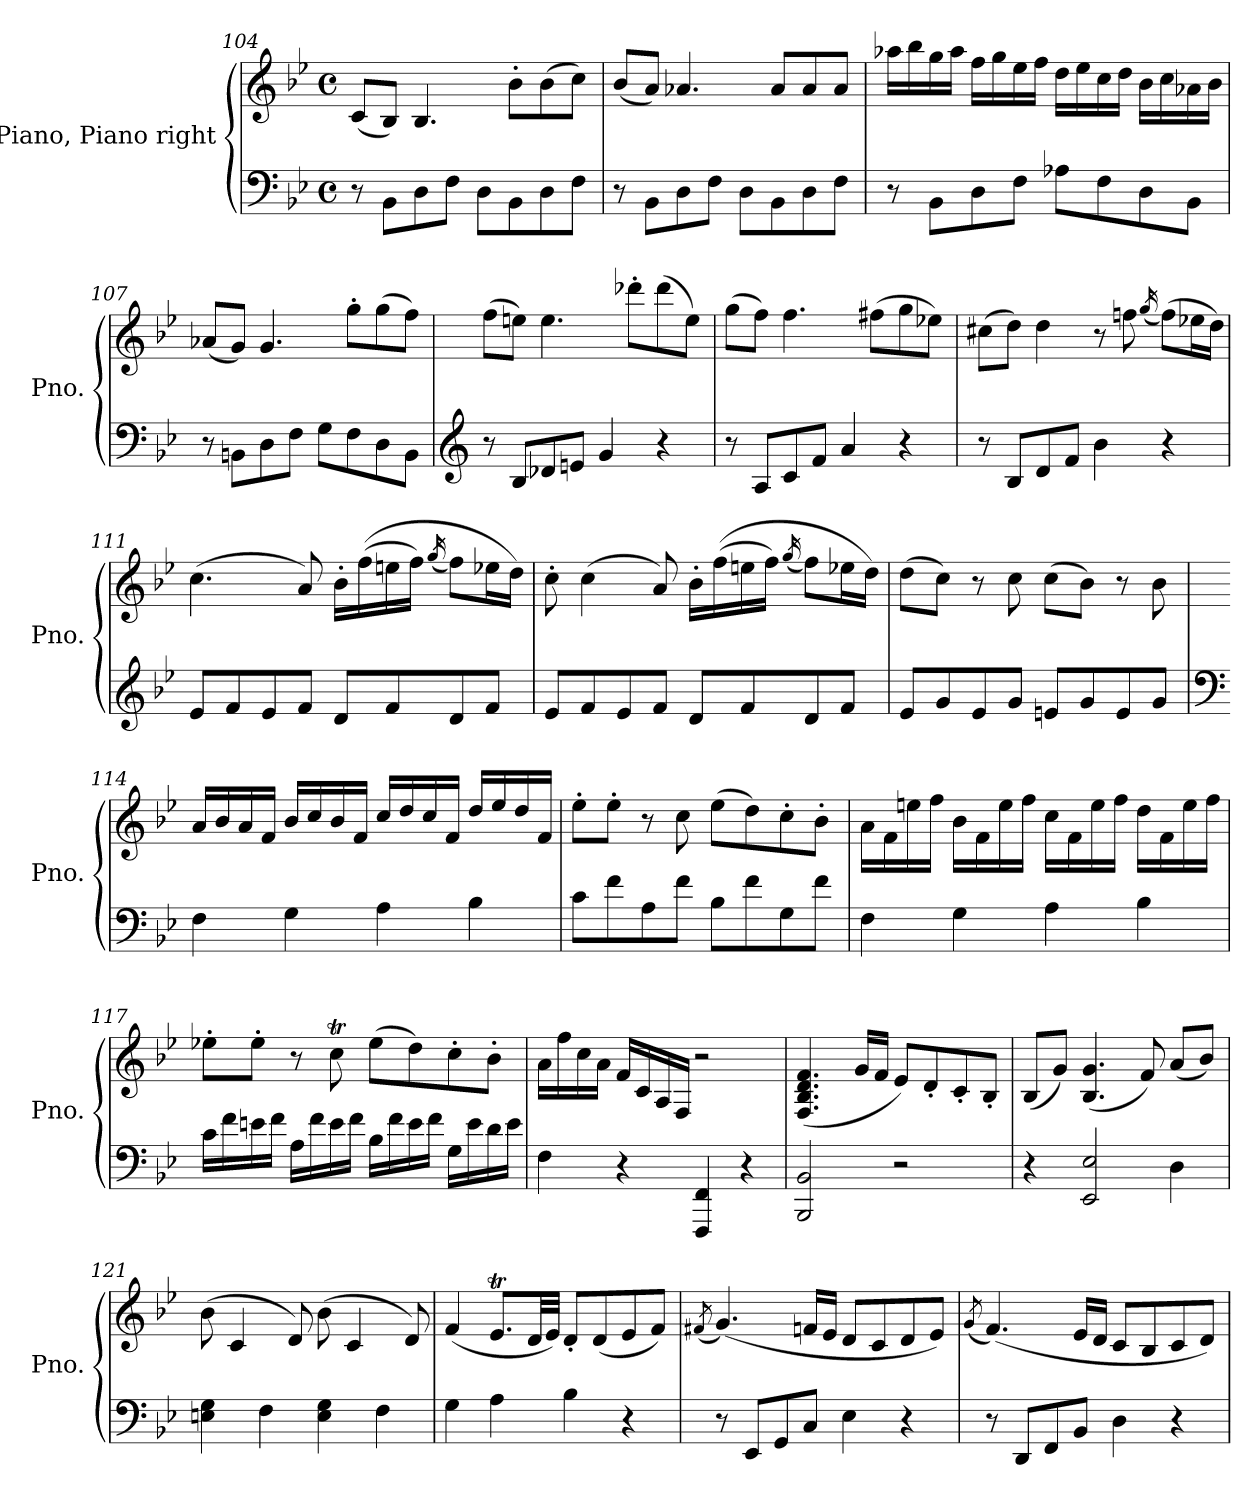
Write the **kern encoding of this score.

**kern	**kern
*part1	*part1
*staff2	*staff1
*I"Piano, Piano right	*
*I'Pno.	*
*clefF4	*clefG2
*k[b-e-]	*k[b-e-]
*M4/4	*M4/4
*met(c)	*met(c)
=104	=104
8r	(<8c/L
8BB-\L	8B-/J)
8D\	4.B-/
8F\J	.
8D\L	.
8BB-\	8b-'\L
8D\	(>8b-\
8F\J	8cc\J)
!!LO:LB:g=z
=105	=105
8r	(<8b-/L
8BB-\L	8a/J)
8D\	4.a-X/
8F\J	.
8D\L	.
8BB-\	8a-/L
8D\	8a-/
8F\J	8a-/J
=106	=106
8r	16aa-X\LL
.	16bb-\
8BB-\L	16gg\
.	16aa-\JJ
8D\	16ff\LL
.	16gg\
8F\J	16ee-\
.	16ff\JJ
8A-X\L	16dd\LL
.	16ee-\
8F\	16cc\
.	16dd\JJ
8D\	16b-\LL
.	16cc\
8BB-\J	16a-X\
.	16b-\JJ
=107	=107
8r	(<8a-X/L
8BBn\L	8g/J)
8D\	4.g/
8F\J	.
8G\L	.
8F\	8gg'\L
8D\	(>8gg\
8BB\J	8ff\J)
!!LO:LB:g=z
=108	=108
*clefG2	*
8r	(>8ff\L
8B-/L	8een\J)
8d-X/	4.ee\
8en/J	.
4g/	.
.	8ddd-X'\L
4r	(>8ddd-\
.	8ee\J)
=109	=109
8r	(>8gg\L
8A/L	8ff\J)
8c/	4.ff\
8f/J	.
4a/	.
.	(>8ff#X\L
4r	8gg\
.	8ee-X\J)
=110	=110
8r	(>8cc#X\L
8B-/L	8dd\J)
8d/	4dd\
8f/J	.
4b-\	8r
.	8ffn\
.	(<16qgg/
4r	(>8ff\L)
.	16ee-X\L
.	16dd\JJ)
=111	=111
8e-/L	(>4.cc\
8f/	.
8e-/	.
8f/J	8a/)
8d/L	16b-'\LL
.	(>(>16ff\
8f/	16een\
.	16ff\JJ)
.	(<16qgg/
8d/	8ff\L)
8f/J	16ee-X\L
.	16dd\JJ)
!!LO:LB:g=z
=112	=112
8e-/L	8cc'\
8f/	(>4cc\
8e-/	.
8f/J	8a/)
8d/L	16b-'\LL
.	(>(>16ff\
8f/	16een\
.	16ff\JJ)
.	(<16qgg/
8d/	8ff\L)
8f/J	16ee-X\L
.	16dd\JJ)
=113	=113
8e-/L	(>8dd\L
8g/	8cc\J)
8e-/	8r
8g/J	8cc\
8en/L	(>8cc\L
8g/	8b-\J)
8e/	8r
8g/J	8b-\
=114	=114
*clefF4	*
4F\	16a/LL
.	16b-/
.	16a/
.	16f/JJ
4G\	16b-/LL
.	16cc/
.	16b-/
.	16f/JJ
4A\	16cc/LL
.	16dd/
.	16cc/
.	16f/JJ
4B-\	16dd/LL
.	16ee-/
.	16dd/
.	16f/JJ
!!LO:PB:g=z
=115	=115
8c\L	8ee-'\L
8f\	8ee-'\J
8A\	8r
8f\J	8cc\
8B-\L	(>8ee-\L
8f\	8dd\)
8G\	8cc'\
8f\J	8b-'\J
=116	=116
4F\	16a\LL
.	16f\
.	16een\
.	16ff\JJ
4G\	16b-\LL
.	16f\
.	16ee\
.	16ff\JJ
4A\	16cc\LL
.	16f\
.	16ee\
.	16ff\JJ
4B-\	16dd\LL
.	16f\
.	16ee\
.	16ff\JJ
!!LO:LB:g=z
=117	=117
16c\LL	8ee-X'\L
16f\	.
16en\	8ee-'\J
16f\JJ	.
16A\LL	8r
16f\	.
16e\	8ccT\
16f\JJ	.
16B-\LL	(>8ee-\L
16f\	.
16e\	8dd\)
16f\JJ	.
16G\LL	8cc'\
16e\	.
16d\	8b-'\J
16e\JJ	.
=118	=118
4F\	16a\LL
.	16ff\
.	16cc\
.	16a\JJ
4r	16f/LL
.	16c/
.	16A/
.	16F/JJ
4FFF/ 4FF/	2r
4r	.
=119	=119
2BBB-/ 2BB-/	(>4.F/ 4.B-/ 4.d/ 4.f/
.	16g/LL
.	16f/JJ
2r	8e-/L)
.	8d'/
.	8c'/
.	8B-'/J
!!LO:LB:g=z
=120	=120
4r	(<8B-/L
.	8g/J)
2EE-/ 2E-/	(>4.B-/ 4.g/
.	8f/)
4D\	(<8a/L
.	8b-/J)
=121	=121
4En\ 4G\	(>8b-\
.	4c/
4F\	.
.	8d/)
4E\ 4G\	(>8b-\
.	4c/
4F\	.
.	8d/)
=122	=122
4G\	(<4f/
4A\	8.e-T/L
.	32d/LL
.	32e-/JJJ)
4B-\	8d'/L
.	(<8d/
4r	8e-/
.	8f/J)
=123	=123
.	(<8qf#X/
8r	(<4.g/)
8EE-/L	.
8GG/	.
8C/J	16fn/LL
.	16e-/JJ
4E-\	8d/L
.	8c/
4r	8d/
.	8e-/J)
!!LO:LB:g=z
=124	=124
.	(<8qg/
8r	(<4.f/)
8DD/L	.
8FF/	.
8BB-/J	16e-/LL
.	16d/JJ
4D\	8c/L
.	8B-/
4r	8c/
.	8d/J)
=	=
*-	*-
